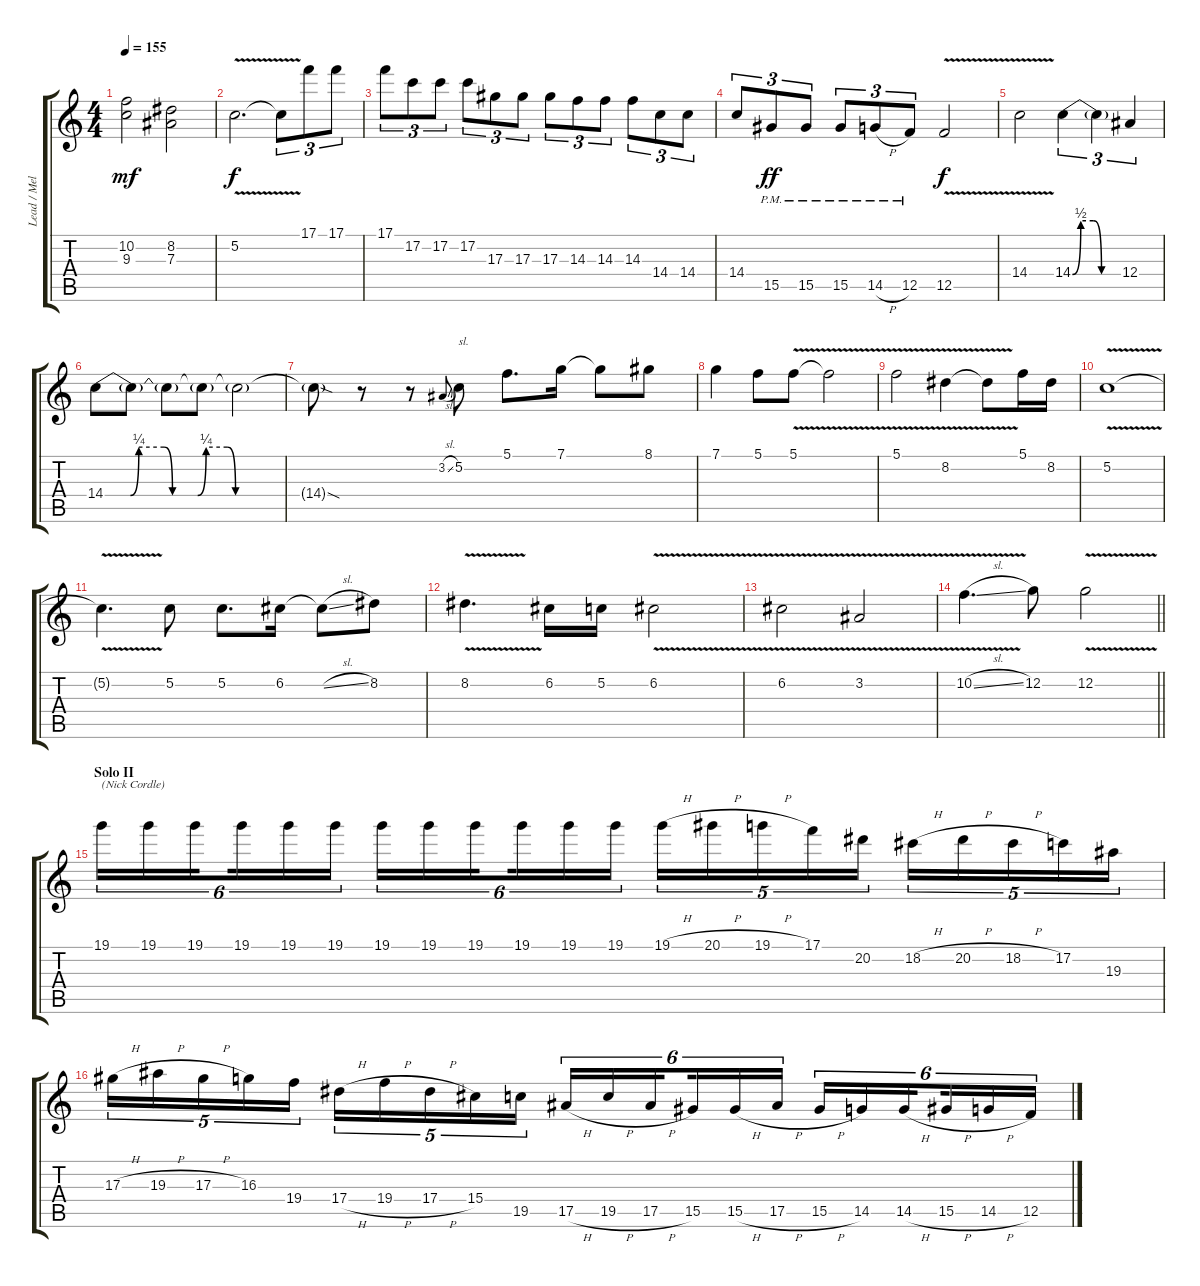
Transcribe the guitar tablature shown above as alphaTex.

\track ("Lead / Melody Guitar I" "Lead / Mel") {instrument distortionguitar}
\staff {score tabs}
\tuning (C4 G3 Eb3 Bb2 F2 C2) {hide}
\ts (4 4)
\tempo 155
\clef g2
\ks c
(10.2 9.3).2{dy mf} (8.2 7.3).2 |
5.2{v}.2{d dy f} 5.2{t}.8{tu (3 2)} 17.1.8{tu (3 2)} 17.1.8{tu (3 2)} |
17.1.8{tu (3 2)} 17.2.8{tu (3 2)} 17.2.8{tu (3 2)} 17.2.8{tu (3 2)} 17.3.8{tu (3 2)} 17.3.8{tu (3 2)} 17.3.8{tu (3 2)} 14.3.8{tu (3 2)} 14.3.8{tu (3 2)} 14.3.8{tu (3 2)} 14.4.8{tu (3 2)} 14.4.8{tu (3 2)} |
14.4.8{tu (3 2)} 15.5{pm}.8{tu (3 2) dy ff} 15.5{pm}.8{tu (3 2)} 15.5{pm}.8{tu (3 2)} 14.5{h pm}.8{tu (3 2)} 12.5{pm}.8{tu (3 2)} 12.5{v}.2{dy f} |
14.4{v}.2 14.4{be (custom 0 0 10 2 25 2 35 0 60 0)}.4{tu (3 2)} 14.4{t}.4{tu (3 2)} 12.4.4{tu (3 2)} |
14.4{be (custom 0 0 6 0 8 1 14 1 16 0 22 0 24 1 29 1 31 0 35 0 60 0)}.8 14.4{t}.8 14.4{t}.8 14.4{t}.8 14.4{t}.2 |
14.4{sod t}.8 r.8 r.8{volume 15} 3.2{sl}.8{gr onbeat} 5.2.8{txt "sl."} 5.1.8{d} 7.1.16 7.1{t}.8 8.1.8 |
7.1.4 5.1.8 5.1{v}.8 5.1{t}.2 |
5.1{v}.2 8.2{v}.4 8.2{t}.8 5.1.16 8.2.16 |
5.2{v}.1 |
5.2{t}.4{d} 5.2.8 5.2.8{d} 6.2.16 6.2{sl t}.8 8.2.8 |
8.2{v}.4{d} 6.2.16 5.2.16 6.2{v}.2 |
6.2{v}.2 3.2{v}.2 |
\barLineRight lightlight
10.2{v sl}.4{d} 12.2.8 12.2{v}.2 |
\section ("" "Solo II")
19.1.16{tu (6 4) txt "(Nick Cordle)" volume 16 balance 8} 19.1.16{tu (6 4)} 19.1.16{tu (6 4) beam splitsecondary} 19.1.16{tu (6 4)} 19.1.16{tu (6 4)} 19.1.16{tu (6 4)} 19.1.16{tu (6 4)} 19.1.16{tu (6 4)} 19.1.16{tu (6 4) beam splitsecondary} 19.1.16{tu (6 4)} 19.1.16{tu (6 4)} 19.1.16{tu (6 4)} 19.1{h}.16{tu (5 4)} 20.1{h}.16{tu (5 4)} 19.1{h}.16{tu (5 4)} 17.1.16{tu (5 4)} 20.2.16{tu (5 4)} 18.2{h}.16{tu (5 4)} 20.2{h}.16{tu (5 4)} 18.2{h}.16{tu (5 4)} 17.2.16{tu (5 4)} 19.3.16{tu (5 4)} |
17.3{h}.16{tu (5 4)} 19.3{h}.16{tu (5 4)} 17.3{h}.16{tu (5 4)} 16.3.16{tu (5 4)} 19.4.16{tu (5 4)} 17.4{h}.16{tu (5 4)} 19.4{h}.16{tu (5 4)} 17.4{h}.16{tu (5 4)} 15.4.16{tu (5 4)} 19.5.16{tu (5 4)} 17.5{h}.16{tu (6 4)} 19.5{h}.16{tu (6 4)} 17.5{h}.16{tu (6 4) beam splitsecondary} 15.5.16{tu (6 4)} 15.5{h}.16{tu (6 4)} 17.5{h}.16{tu (6 4)} 15.5{h}.16{tu (6 4)} 14.5.16{tu (6 4)} 14.5{h}.16{tu (6 4) beam splitsecondary} 15.5{h}.16{tu (6 4)} 14.5{h}.16{tu (6 4)} 12.5.16{tu (6 4)}
